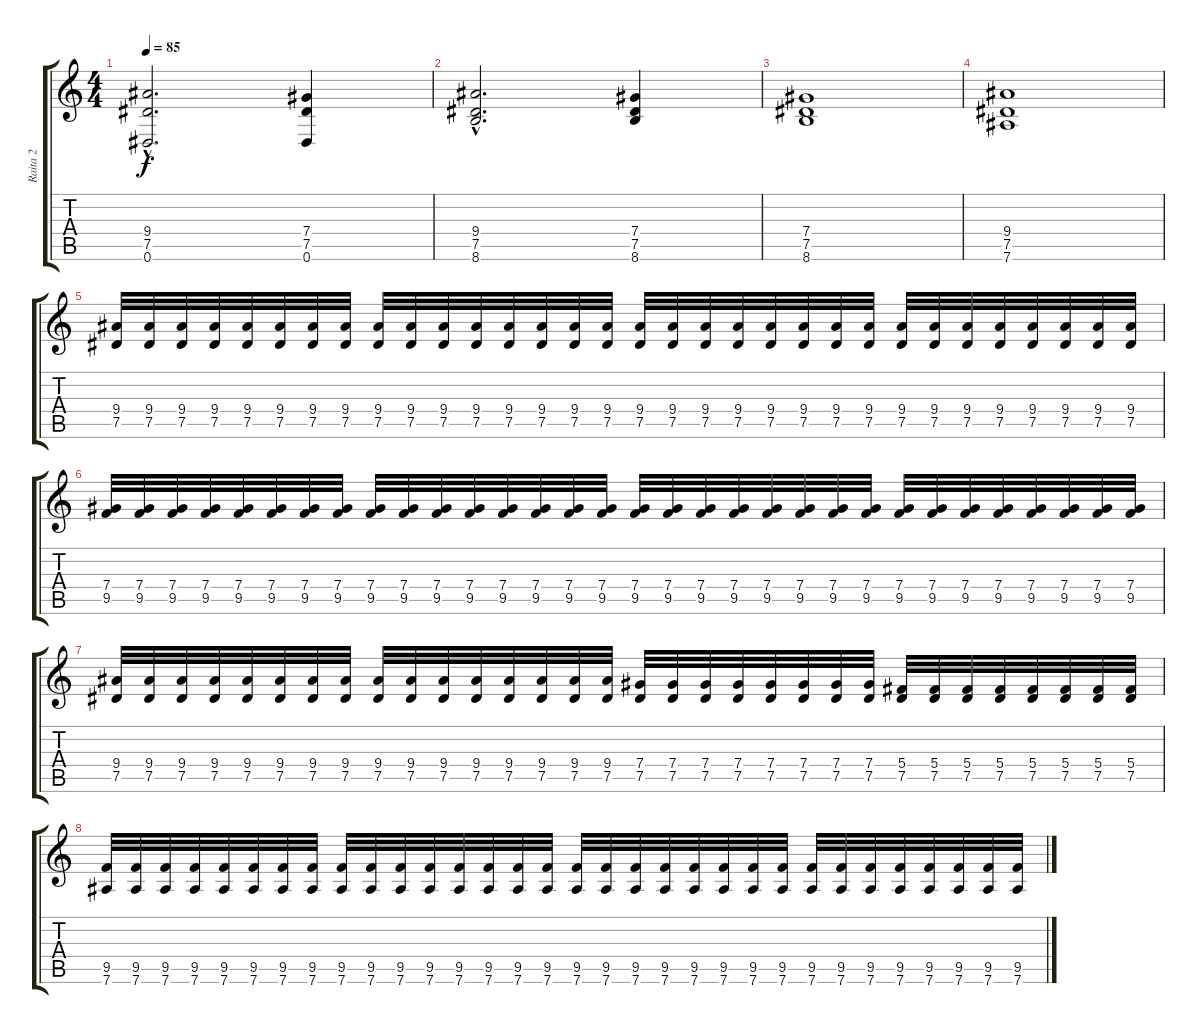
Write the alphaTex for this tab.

\track ("Raita 2" "Raita 2") {instrument distortionguitar}
\staff {score tabs}
\tuning (Eb4 Bb3 Gb3 Db3 Ab2 Eb2) {hide}
\ts (4 4)
\tempo 85
\clef g2
\ks c
(9.4{hac} 7.5{hac} 0.6{hac}).2{d dy f} (7.4 7.5 0.6).4 |
(9.4{hac} 7.5{hac} 8.6{hac}).2{d} (7.4 7.5 8.6).4 |
(7.4 7.5 8.6).1 |
(9.4 7.5 7.6).1 |
(9.4 7.5).32{volume 10} (9.4 7.5).32 (9.4 7.5).32 (9.4 7.5).32 (9.4 7.5).32 (9.4 7.5).32 (9.4 7.5).32 (9.4 7.5).32 (9.4 7.5).32 (9.4 7.5).32 (9.4 7.5).32 (9.4 7.5).32 (9.4 7.5).32 (9.4 7.5).32 (9.4 7.5).32 (9.4 7.5).32 (9.4 7.5).32 (9.4 7.5).32 (9.4 7.5).32 (9.4 7.5).32 (9.4 7.5).32 (9.4 7.5).32 (9.4 7.5).32 (9.4 7.5).32 (9.4 7.5).32 (9.4 7.5).32 (9.4 7.5).32 (9.4 7.5).32 (9.4 7.5).32 (9.4 7.5).32 (9.4 7.5).32 (9.4 7.5).32 |
(7.4 9.5).32 (7.4 9.5).32 (7.4 9.5).32 (7.4 9.5).32 (7.4 9.5).32 (7.4 9.5).32 (7.4 9.5).32 (7.4 9.5).32 (7.4 9.5).32 (7.4 9.5).32 (7.4 9.5).32 (7.4 9.5).32 (7.4 9.5).32 (7.4 9.5).32 (7.4 9.5).32 (7.4 9.5).32 (7.4 9.5).32 (7.4 9.5).32 (7.4 9.5).32 (7.4 9.5).32 (7.4 9.5).32 (7.4 9.5).32 (7.4 9.5).32 (7.4 9.5).32 (7.4 9.5).32 (7.4 9.5).32 (7.4 9.5).32 (7.4 9.5).32 (7.4 9.5).32 (7.4 9.5).32 (7.4 9.5).32 (7.4 9.5).32 |
(9.4 7.5).32 (9.4 7.5).32 (9.4 7.5).32 (9.4 7.5).32 (9.4 7.5).32 (9.4 7.5).32 (9.4 7.5).32 (9.4 7.5).32 (9.4 7.5).32 (9.4 7.5).32 (9.4 7.5).32 (9.4 7.5).32 (9.4 7.5).32 (9.4 7.5).32 (9.4 7.5).32 (9.4 7.5).32 (7.4 7.5).32 (7.4 7.5).32 (7.4 7.5).32 (7.4 7.5).32 (7.4 7.5).32 (7.4 7.5).32 (7.4 7.5).32 (7.4 7.5).32 (5.4 7.5).32 (5.4 7.5).32 (5.4 7.5).32 (5.4 7.5).32 (5.4 7.5).32 (5.4 7.5).32 (5.4 7.5).32 (5.4 7.5).32 |
(9.5 7.6).32 (9.5 7.6).32 (9.5 7.6).32 (9.5 7.6).32 (9.5 7.6).32 (9.5 7.6).32 (9.5 7.6).32 (9.5 7.6).32 (9.5 7.6).32 (9.5 7.6).32 (9.5 7.6).32 (9.5 7.6).32 (9.5 7.6).32 (9.5 7.6).32 (9.5 7.6).32 (9.5 7.6).32 (9.5 7.6).32 (9.5 7.6).32 (9.5 7.6).32 (9.5 7.6).32 (9.5 7.6).32 (9.5 7.6).32 (9.5 7.6).32 (9.5 7.6).32 (9.5 7.6).32 (9.5 7.6).32 (9.5 7.6).32 (9.5 7.6).32 (9.5 7.6).32 (9.5 7.6).32 (9.5 7.6).32 (9.5 7.6).32
